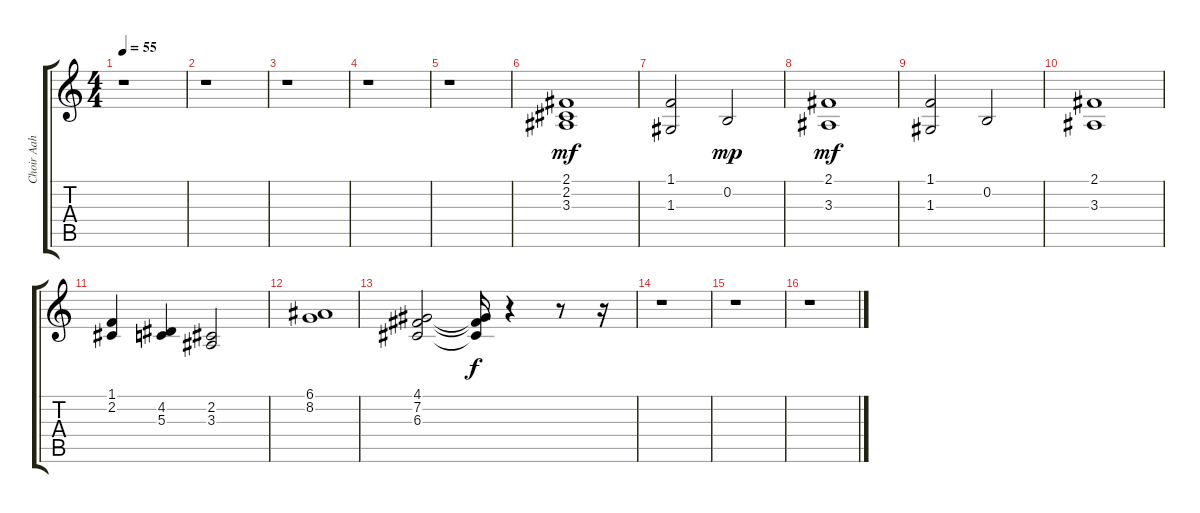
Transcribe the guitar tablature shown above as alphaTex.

\track ("Choir Aah" "Choir Aah") {instrument choiraahs}
\staff {score tabs}
\tuning (E4 B3 G3 D3 A2 E2) {hide}
\ts (4 4)
\tempo 55
\clef g2
\ks c
r.1{dy mf} |
r.1 |
r.1 |
r.1 |
r.1 |
(2.1 2.2 3.3).1 |
(1.1 1.3).2 0.2.2{dy mp} |
(2.1 3.3).1{dy mf} |
(1.1 1.3).2 0.2.2 |
(2.1 3.3).1 |
(1.1 2.2).4 (4.2 5.3).4 (2.2 3.3).2 |
(6.1 8.2).1 |
(4.1 7.2 6.3).2 (4.1{t} 7.2{t} 6.3{t}).16{dy f} r.4 r.8 r.16 |
r.1 |
r.1 |
r.1
